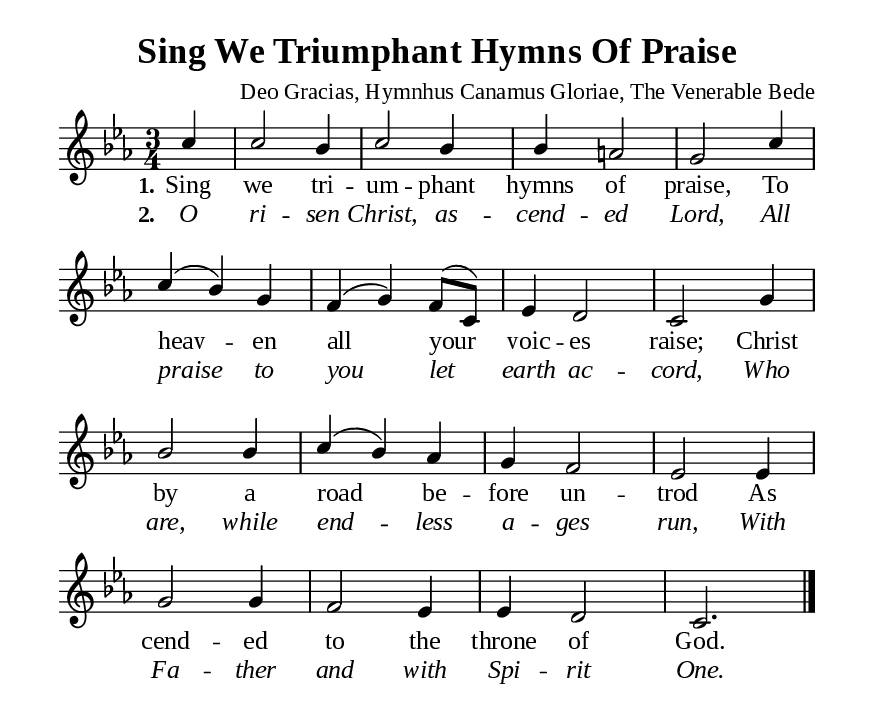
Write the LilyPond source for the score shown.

\version "2.18.2"

\header {
  title = "Sing We Triumphant Hymns Of Praise"
  composer = "Deo Gracias, Hymnhus Canamus Gloriae, The Venerable Bede"
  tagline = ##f
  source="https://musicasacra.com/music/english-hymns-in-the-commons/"
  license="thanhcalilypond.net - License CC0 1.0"
}

global= {
  \key ees \major
  \time 3/4
  \override Score.BarNumber.break-visibility = ##(#f #f #f)
  \override Lyrics.LyricSpace.minimum-distance = #3.0
}

\paper {
  #(set-paper-size "a5")
  top-margin = 10\mm
  bottom-margin = 5\mm
  left-margin = 10\mm
  right-margin = 10\mm
  indent = #0
  #(define fonts
	 (make-pango-font-tree "Liberation Serif"
	 		       "Liberation Serif"
			       "Liberation Serif"
			       (/ 20 20)))
  system-system-spacing = #'((basic-distance . 3) (padding . 3))
}

printItalic = \with {
  \override LyricText.font-shape = #'italic
}

% Verse music
musicVerseSoprano = \relative c'' {
                    \partial 4 c4 |
  %{	01	%} c2 bes4 |
  %{	02	%} c2 bes4 |
  %{	03	%} bes a!2 |
  %{	04	%} g2 c4 |
  %{	05	%} c (bes) g |
  %{	06	%} f (g) f8 (c) |
  %{	07	%} ees4 d2 |
  %{	08	%} c2 g'4 |
  %{	09	%} bes2 bes4 |
  %{	10	%} c (bes) aes |
  %{	11	%} g f2 |
  %{	12	%} ees2 ees4 |
  %{	13	%} g2 g4 |
  %{	14	%} f2 ees4 |
  %{	15	%} ees d2 |
  %{	16	%} c2. \bar "|."
}

% Verse lyrics
verseOne = \lyricmode {
  \set stanza = #"1."
  Sing we tri -- um -- phant hymns of praise,
  To heav -- en all your voic -- es raise;
  Christ by a road be -- fore un -- trod
  As cend -- ed to the throne of God.
}

verseTwo = \lyricmode {
  \set stanza = #"2."
  O ri -- sen Christ, as -- cend -- ed Lord,
  All praise to you let earth ac -- cord,
  Who are, while end -- less a -- ges run,
  With Fa -- ther and with Spi -- rit One.
}

% Layout
\score {
    \new ChoirStaff <<
      \new Staff <<
        \clef "treble"
        \new Voice = "sopranos" { \global \stemUp \slurUp \musicVerseSoprano }
      >>
      \new Lyrics \lyricsto sopranos \verseOne
      \new Lyrics \printItalic \lyricsto sopranos \verseTwo
    >>
}
